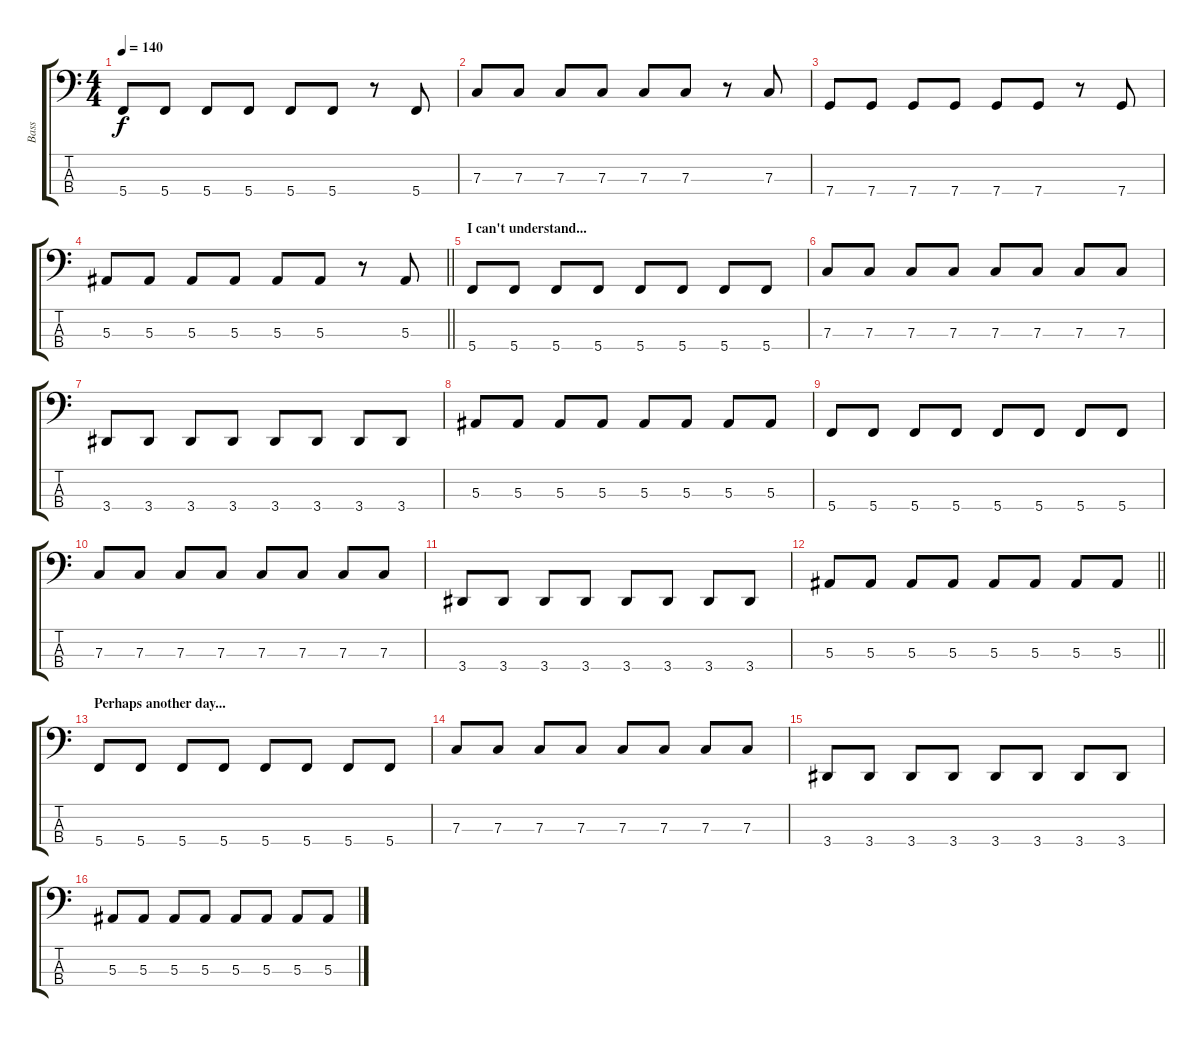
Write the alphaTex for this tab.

\track ("Bass" "Bass") {instrument electricbassfinger}
\staff {score tabs}
\tuning (Eb2 Bb1 F1 C1) {hide}
\ts (4 4)
\tempo 140
\clef f4
\ks c
5.4.8{dy f} 5.4.8 5.4.8 5.4.8 5.4.8 5.4.8 r.8 5.4.8 |
7.3.8 7.3.8 7.3.8 7.3.8 7.3.8 7.3.8 r.8 7.3.8 |
7.4.8 7.4.8 7.4.8 7.4.8 7.4.8 7.4.8 r.8 7.4.8 |
\barLineRight lightlight
5.3.8 5.3.8 5.3.8 5.3.8 5.3.8 5.3.8 r.8 5.3.8 |
\section ("" "I can't understand...")
5.4.8 5.4.8 5.4.8 5.4.8 5.4.8 5.4.8 5.4.8 5.4.8 |
7.3.8 7.3.8 7.3.8 7.3.8 7.3.8 7.3.8 7.3.8 7.3.8 |
3.4.8 3.4.8 3.4.8 3.4.8 3.4.8 3.4.8 3.4.8 3.4.8 |
5.3.8 5.3.8 5.3.8 5.3.8 5.3.8 5.3.8 5.3.8 5.3.8 |
5.4.8 5.4.8 5.4.8 5.4.8 5.4.8 5.4.8 5.4.8 5.4.8 |
7.3.8 7.3.8 7.3.8 7.3.8 7.3.8 7.3.8 7.3.8 7.3.8 |
3.4.8 3.4.8 3.4.8 3.4.8 3.4.8 3.4.8 3.4.8 3.4.8 |
\barLineRight lightlight
5.3.8 5.3.8 5.3.8 5.3.8 5.3.8 5.3.8 5.3.8 5.3.8 |
\section ("" "Perhaps another day...")
5.4.8 5.4.8 5.4.8 5.4.8 5.4.8 5.4.8 5.4.8 5.4.8 |
7.3.8 7.3.8 7.3.8 7.3.8 7.3.8 7.3.8 7.3.8 7.3.8 |
3.4.8 3.4.8 3.4.8 3.4.8 3.4.8 3.4.8 3.4.8 3.4.8 |
5.3.8 5.3.8 5.3.8 5.3.8 5.3.8 5.3.8 5.3.8 5.3.8
